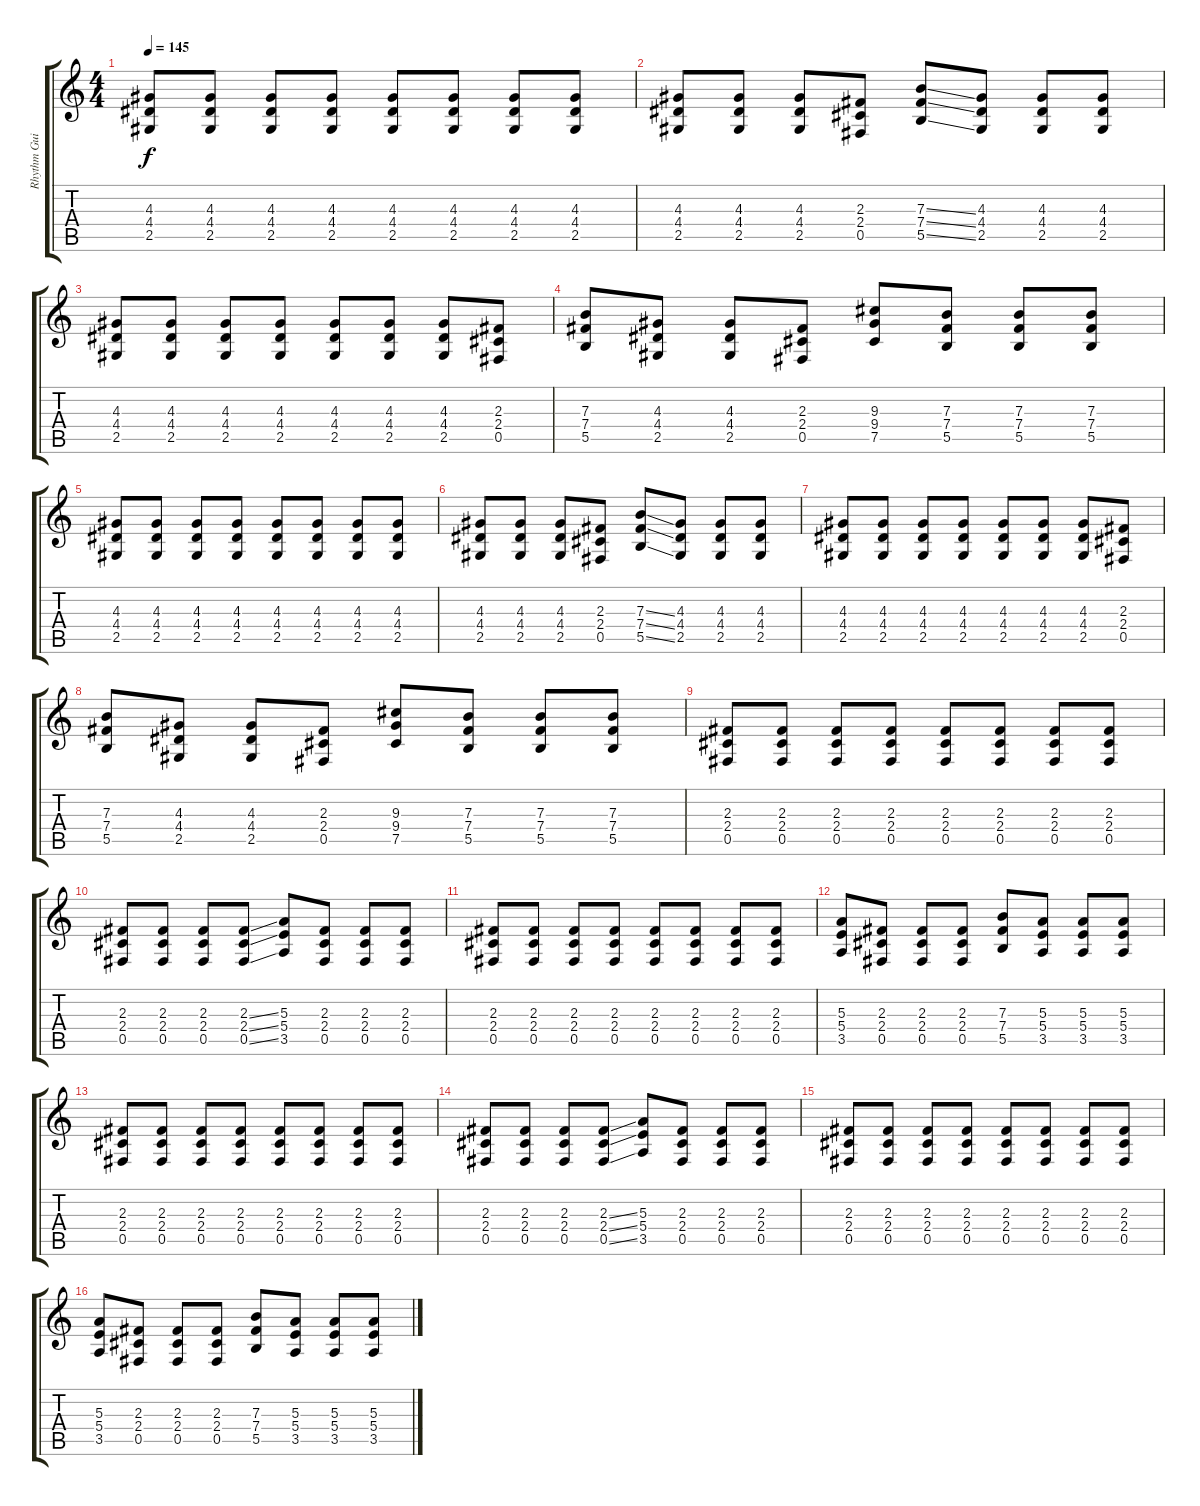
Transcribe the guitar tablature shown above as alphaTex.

\track ("Rhythm Guitar 1" "Rhythm Gui") {instrument distortionguitar}
\staff {score tabs}
\tuning (Db4 Ab3 E3 B2 Gb2 B1) {hide}
\ts (4 4)
\tempo 145
\clef g2
\ks c
(4.3 4.4 2.5).8{dy f} (4.3 4.4 2.5).8 (4.3 4.4 2.5).8 (4.3 4.4 2.5).8 (4.3 4.4 2.5).8 (4.3 4.4 2.5).8 (4.3 4.4 2.5).8 (4.3 4.4 2.5).8 |
(4.3 4.4 2.5).8 (4.3 4.4 2.5).8 (4.3 4.4 2.5).8 (2.3 2.4 0.5).8 (7.3{ss} 7.4{ss} 5.5{ss}).8 (4.3 4.4 2.5).8 (4.3 4.4 2.5).8 (4.3 4.4 2.5).8 |
(4.3 4.4 2.5).8 (4.3 4.4 2.5).8 (4.3 4.4 2.5).8 (4.3 4.4 2.5).8 (4.3 4.4 2.5).8 (4.3 4.4 2.5).8 (4.3 4.4 2.5).8 (2.3 2.4 0.5).8 |
(7.3 7.4 5.5).8 (4.3 4.4 2.5).8 (4.3 4.4 2.5).8 (2.3 2.4 0.5).8 (9.3 9.4 7.5).8 (7.3 7.4 5.5).8 (7.3 7.4 5.5).8 (7.3 7.4 5.5).8 |
(4.3 4.4 2.5).8 (4.3 4.4 2.5).8 (4.3 4.4 2.5).8 (4.3 4.4 2.5).8 (4.3 4.4 2.5).8 (4.3 4.4 2.5).8 (4.3 4.4 2.5).8 (4.3 4.4 2.5).8 |
(4.3 4.4 2.5).8 (4.3 4.4 2.5).8 (4.3 4.4 2.5).8 (2.3 2.4 0.5).8 (7.3{ss} 7.4{ss} 5.5{ss}).8 (4.3 4.4 2.5).8 (4.3 4.4 2.5).8 (4.3 4.4 2.5).8 |
(4.3 4.4 2.5).8 (4.3 4.4 2.5).8 (4.3 4.4 2.5).8 (4.3 4.4 2.5).8 (4.3 4.4 2.5).8 (4.3 4.4 2.5).8 (4.3 4.4 2.5).8 (2.3 2.4 0.5).8 |
(7.3 7.4 5.5).8 (4.3 4.4 2.5).8 (4.3 4.4 2.5).8 (2.3 2.4 0.5).8 (9.3 9.4 7.5).8 (7.3 7.4 5.5).8 (7.3 7.4 5.5).8 (7.3 7.4 5.5).8 |
(2.3 2.4 0.5).8 (2.3 2.4 0.5).8 (2.3 2.4 0.5).8 (2.3 2.4 0.5).8 (2.3 2.4 0.5).8 (2.3 2.4 0.5).8 (2.3 2.4 0.5).8 (2.3 2.4 0.5).8 |
(2.3 2.4 0.5).8 (2.3 2.4 0.5).8 (2.3 2.4 0.5).8 (2.3{ss} 2.4{ss} 0.5{ss}).8 (5.3 5.4 3.5).8 (2.3 2.4 0.5).8 (2.3 2.4 0.5).8 (2.3 2.4 0.5).8 |
(2.3 2.4 0.5).8 (2.3 2.4 0.5).8 (2.3 2.4 0.5).8 (2.3 2.4 0.5).8 (2.3 2.4 0.5).8 (2.3 2.4 0.5).8 (2.3 2.4 0.5).8 (2.3 2.4 0.5).8 |
(5.3 5.4 3.5).8 (2.3 2.4 0.5).8 (2.3 2.4 0.5).8 (2.3 2.4 0.5).8 (7.3 7.4 5.5).8 (5.3 5.4 3.5).8 (5.3 5.4 3.5).8 (5.3 5.4 3.5).8 |
(2.3 2.4 0.5).8 (2.3 2.4 0.5).8 (2.3 2.4 0.5).8 (2.3 2.4 0.5).8 (2.3 2.4 0.5).8 (2.3 2.4 0.5).8 (2.3 2.4 0.5).8 (2.3 2.4 0.5).8 |
(2.3 2.4 0.5).8 (2.3 2.4 0.5).8 (2.3 2.4 0.5).8 (2.3{ss} 2.4{ss} 0.5{ss}).8 (5.3 5.4 3.5).8 (2.3 2.4 0.5).8 (2.3 2.4 0.5).8 (2.3 2.4 0.5).8 |
(2.3 2.4 0.5).8 (2.3 2.4 0.5).8 (2.3 2.4 0.5).8 (2.3 2.4 0.5).8 (2.3 2.4 0.5).8 (2.3 2.4 0.5).8 (2.3 2.4 0.5).8 (2.3 2.4 0.5).8 |
(5.3 5.4 3.5).8 (2.3 2.4 0.5).8 (2.3 2.4 0.5).8 (2.3 2.4 0.5).8 (7.3 7.4 5.5).8 (5.3 5.4 3.5).8 (5.3 5.4 3.5).8 (5.3 5.4 3.5).8
